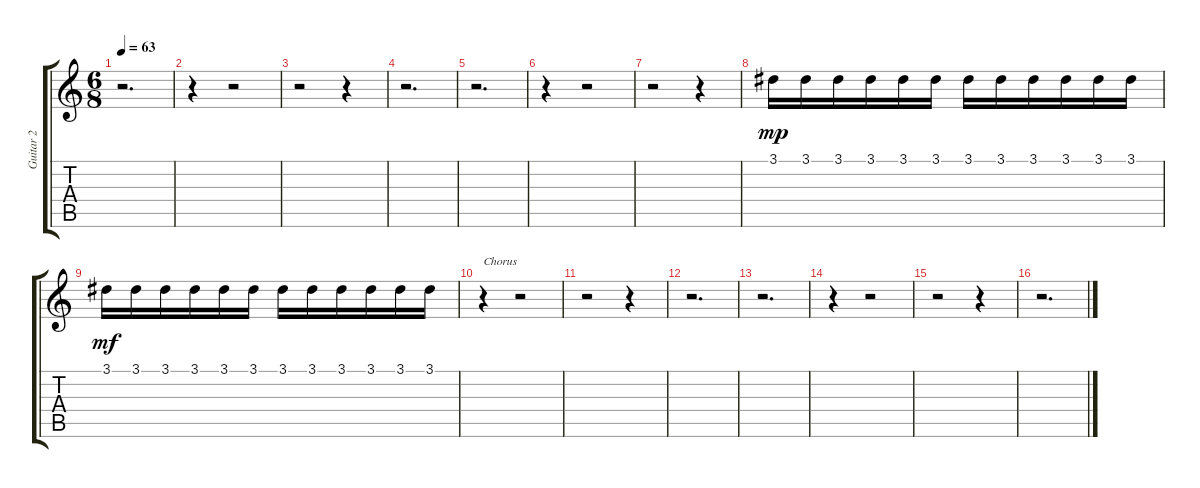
\track ("Guitar 2" "Guitar 2") {instrument acousticguitarnylon}
\staff {score tabs}
\tuning (C4 G3 Eb3 Bb2 F2 C2) {hide}
\ts (6 8)
\tempo 63
\clef g2
\ks c
r.2{d dy mp} |
r.4 r.2 |
r.2 r.4 |
r.2{d} |
r.2{d} |
r.4 r.2 |
r.2 r.4 |
3.1.16 3.1.16 3.1.16 3.1.16 3.1.16 3.1.16 3.1.16 3.1.16 3.1.16 3.1.16 3.1.16 3.1.16 |
3.1.16{dy mf} 3.1.16 3.1.16 3.1.16 3.1.16 3.1.16 3.1.16 3.1.16 3.1.16 3.1.16 3.1.16 3.1.16 |
r.4{txt "Chorus"} r.2 |
r.2 r.4 |
r.2{d} |
r.2{d} |
r.4 r.2 |
r.2 r.4 |
r.2{d}
